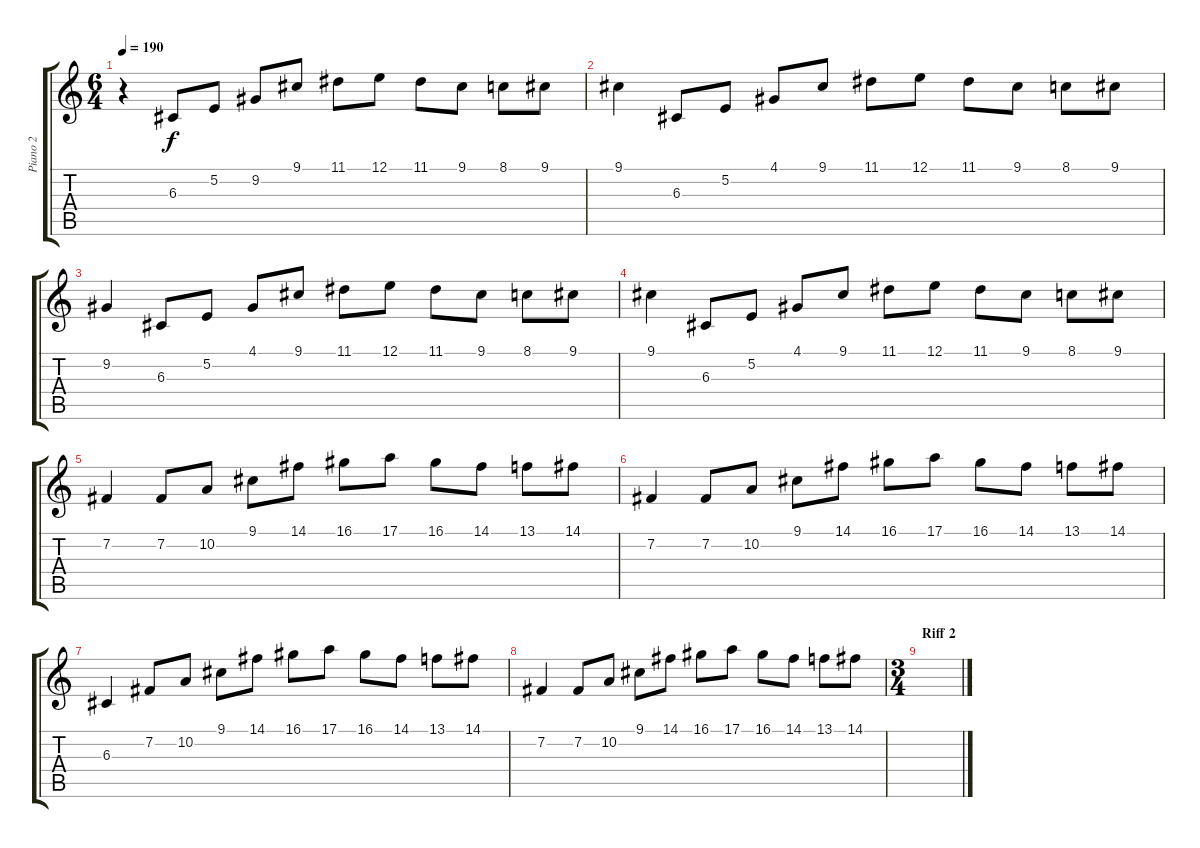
\track ("Piano 2" "Piano 2") {instrument pad1newage}
\staff {score tabs}
\tuning (E4 B3 G3 D3 A2 E2) {hide}
\ts (6 4)
\tempo 190
\clef g2
\ks c
r.4{dy f} 6.3.8 5.2.8 9.2.8 9.1.8 11.1.8 12.1.8 11.1.8 9.1.8 8.1.8 9.1.8 |
9.1.4 6.3.8 5.2.8 4.1.8 9.1.8 11.1.8 12.1.8 11.1.8 9.1.8 8.1.8 9.1.8 |
9.2.4 6.3.8 5.2.8 4.1.8 9.1.8 11.1.8 12.1.8 11.1.8 9.1.8 8.1.8 9.1.8 |
9.1.4 6.3.8 5.2.8 4.1.8 9.1.8 11.1.8 12.1.8 11.1.8 9.1.8 8.1.8 9.1.8 |
7.2.4 7.2.8 10.2.8 9.1.8 14.1.8 16.1.8 17.1.8 16.1.8 14.1.8 13.1.8 14.1.8 |
7.2.4 7.2.8 10.2.8 9.1.8 14.1.8 16.1.8 17.1.8 16.1.8 14.1.8 13.1.8 14.1.8 |
6.3.4 7.2.8 10.2.8 9.1.8 14.1.8 16.1.8 17.1.8 16.1.8 14.1.8 13.1.8 14.1.8 |
7.2.4 7.2.8 10.2.8 9.1.8 14.1.8 16.1.8 17.1.8 16.1.8 14.1.8 13.1.8 14.1.8 |
\ts (3 4)
\section ("" "Riff 2")
